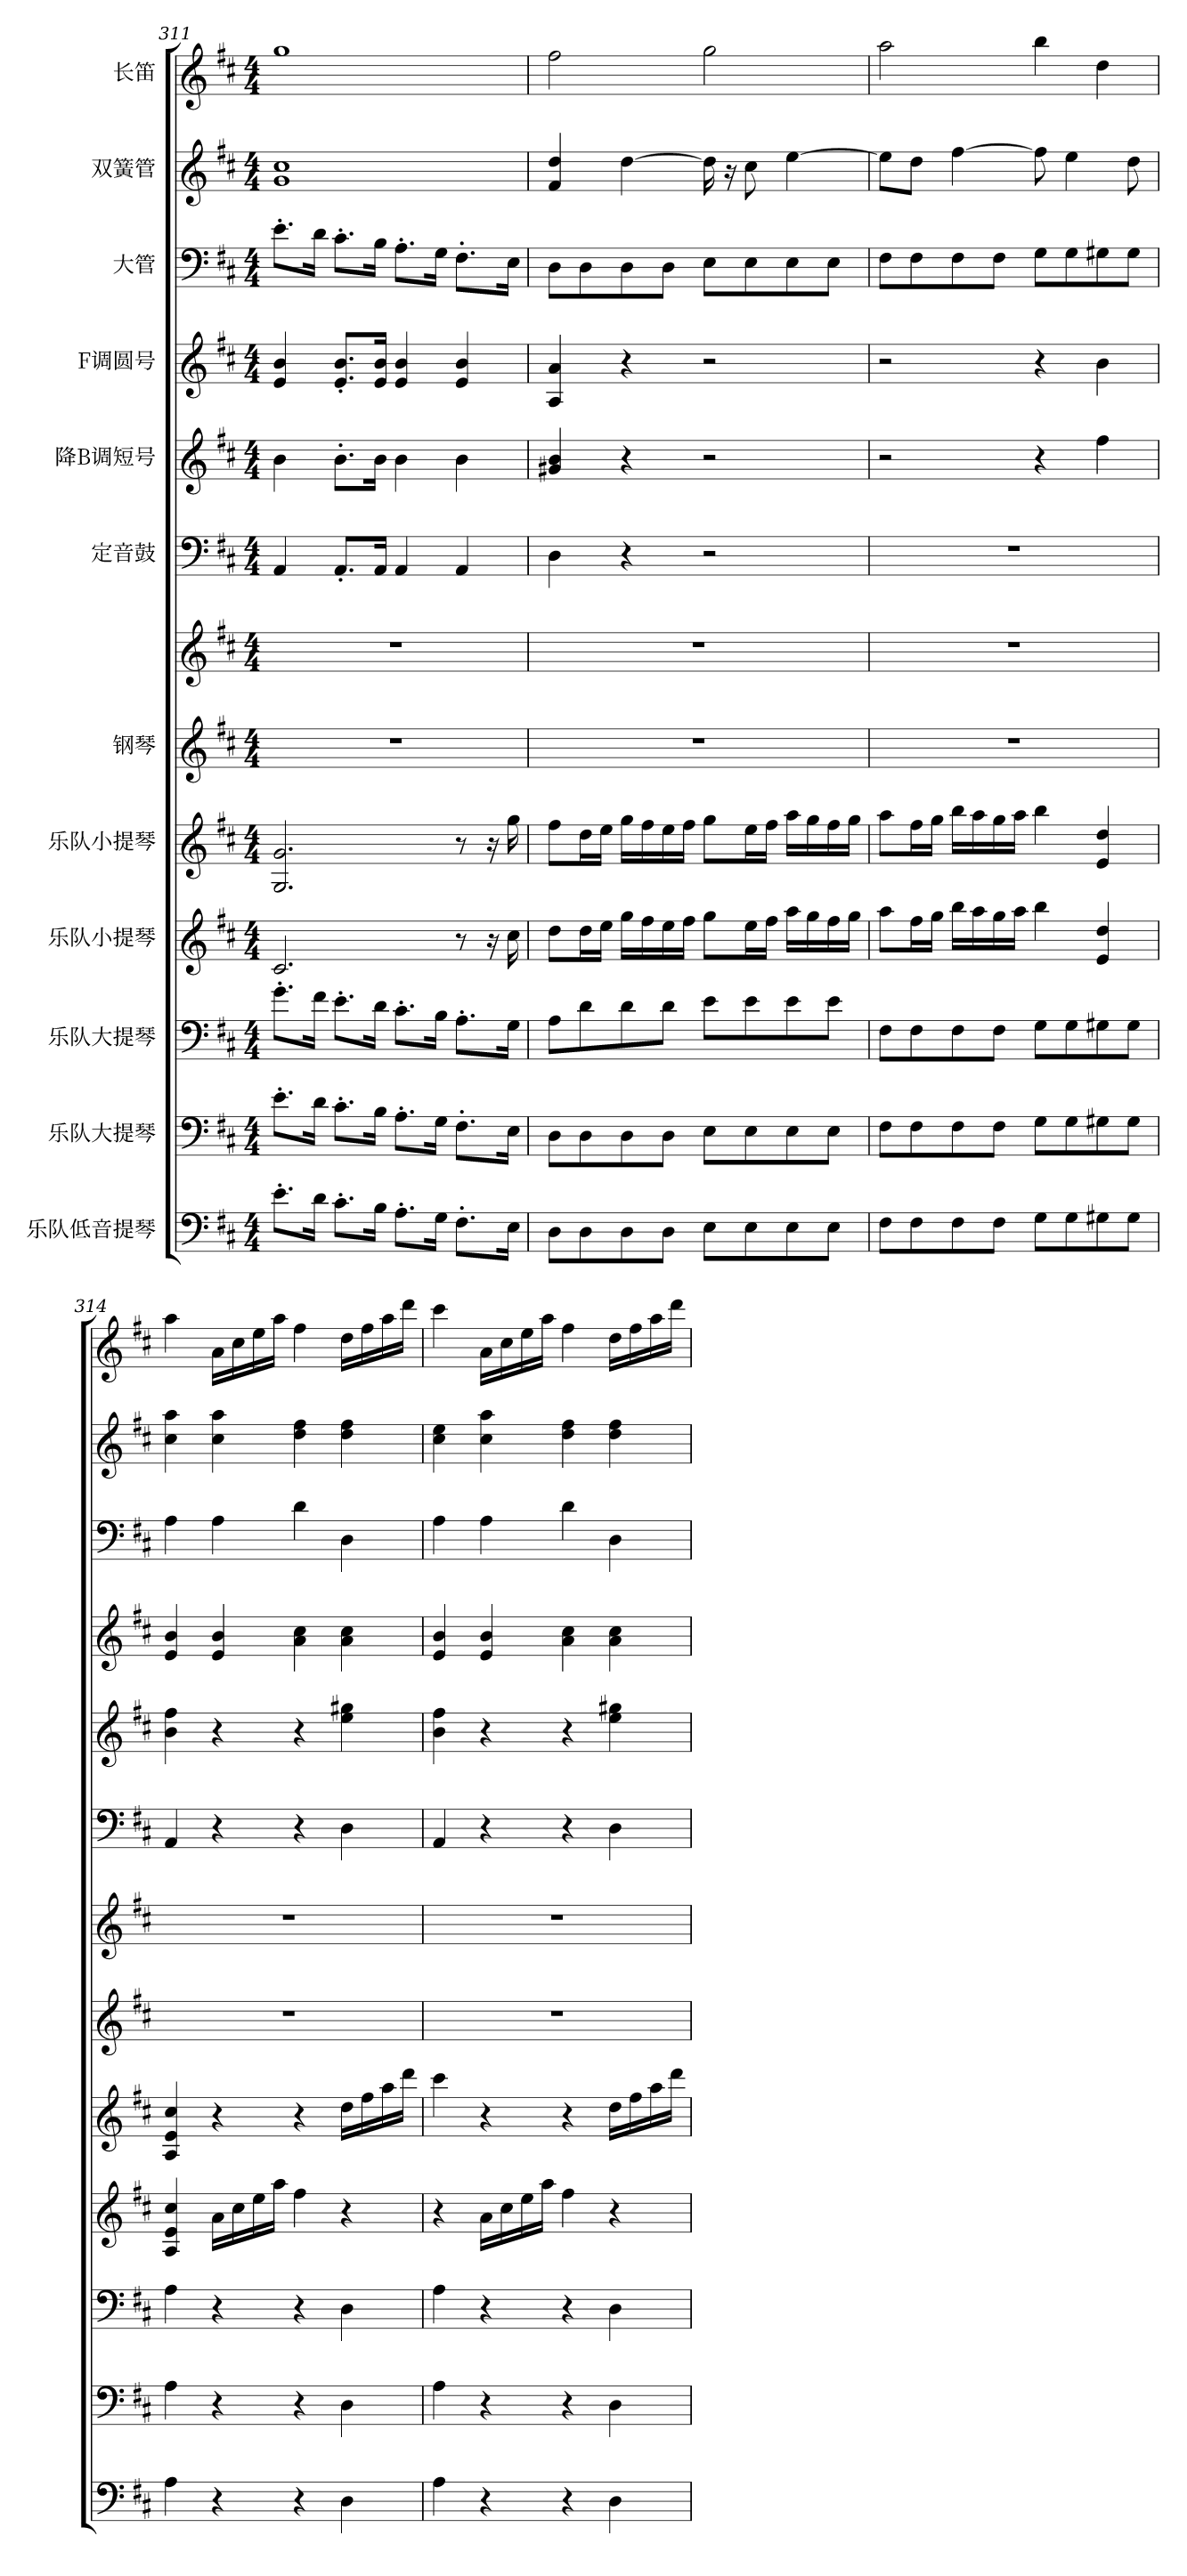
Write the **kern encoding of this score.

**kern	**kern	**kern	**kern	**kern	**kern	**kern	**kern	**kern	**kern	**kern	**kern	**kern
*part12	*part11	*part10	*part9	*part8	*part7	*part7	*part6	*part5	*part4	*part3	*part2	*part1
*staff13	*staff12	*staff11	*staff10	*staff9	*staff8	*staff7	*staff6	*staff5	*staff4	*staff3	*staff2	*staff1
*I"乐队低音提琴	*I"乐队大提琴	*I"乐队大提琴	*I"乐队小提琴	*I"乐队小提琴	*I"钢琴	*	*I"定音鼓	*I"降B调短号	*I"F调圆号	*I"大管	*I"双簧管	*I"长笛
!!LO:PB:g=z
*clefF4	*clefF4	*clefF4	*clefG2	*clefG2	*clefG2	*clefG2	*clefF4	*clefG2	*clefG2	*clefF4	*clefG2	*clefG2
*ITrd7c12	*	*	*	*	*	*	*	*ITrd1c2	*ITrd4c7	*	*	*
*k[f#c#]	*k[f#c#]	*k[f#c#]	*k[f#c#]	*k[f#c#]	*k[f#c#]	*k[f#c#]	*k[f#c#]	*k[]	*k[f#]	*k[f#c#]	*k[f#c#]	*k[f#c#]
*M4/4	*M4/4	*M4/4	*M4/4	*M4/4	*M4/4	*M4/4	*M4/4	*M4/4	*M4/4	*M4/4	*M4/4	*M4/4
=311	=311	=311	=311	=311	=311	=311	=311	=311	=311	=311	=311	=311
8.E'\L	8.e'\L	8.g'\L	2.c#/	2.G/ 2.g/	1r	1r	4AA/	4a\	4A/ 4e/	8.e'\L	1g 1cc#	1gg
16D\Jk	16d\Jk	16f#\Jk	.	.	.	.	.	.	.	16d\Jk	.	.
8.C#'\L	8.c#'\L	8.e'\L	.	.	.	.	8.AA'/L	8.a'\L	8.A/' 8.e/'L	8.c#'\L	.	.
16BB\Jk	16B\Jk	16d\Jk	.	.	.	.	16AA/Jk	16a\Jk	16A/ 16e/Jk	16B\Jk	.	.
8.AA'\L	8.A'\L	8.c#'\L	.	.	.	.	4AA/	4a\	4A/ 4e/	8.A'\L	.	.
16GG\Jk	16G\Jk	16B\Jk	.	.	.	.	.	.	.	16G\Jk	.	.
8.FF#'\L	8.F#'\L	8.A'\L	8r	8r	.	.	4AA/	4a\	4A/ 4e/	8.F#'\L	.	.
.	.	.	16r	16r	.	.	.	.	.	.	.	.
16EE\Jk	16E\Jk	16G\Jk	16cc#\	16gg\	.	.	.	.	.	16E\Jk	.	.
=312	=312	=312	=312	=312	=312	=312	=312	=312	=312	=312	=312	=312
8DD\L	8D\L	8A\L	8dd\L	8ff#\L	1r	1r	4D\	4f#X/ 4a/	4D/ 4d/	8D\L	4f#/ 4dd/	2ff#\
8DD\	8D\	8d\	16dd\L	16dd\L	.	.	.	.	.	8D\	.	.
.	.	.	16ee\JJ	16ee\JJ	.	.	.	.	.	.	.	.
8DD\	8D\	8d\	16gg\LL	16gg\LL	.	.	4r	4r	4r	8D\	[4dd\	.
.	.	.	16ff#\	16ff#\	.	.	.	.	.	.	.	.
8DD\J	8D\J	8d\J	16ee\	16ee\	.	.	.	.	.	8D\J	.	.
.	.	.	16ff#\JJ	16ff#\JJ	.	.	.	.	.	.	.	.
8EE\L	8E\L	8e\L	8gg\L	8gg\L	.	.	2r	2r	2r	8E\L	16dd\]	2gg\
.	.	.	.	.	.	.	.	.	.	.	16r	.
8EE\	8E\	8e\	16ee\L	16ee\L	.	.	.	.	.	8E\	8cc#\	.
.	.	.	16ff#\JJ	16ff#\JJ	.	.	.	.	.	.	.	.
8EE\	8E\	8e\	16aa\LL	16aa\LL	.	.	.	.	.	8E\	[4ee\	.
.	.	.	16gg\	16gg\	.	.	.	.	.	.	.	.
8EE\J	8E\J	8e\J	16ff#\	16ff#\	.	.	.	.	.	8E\J	.	.
.	.	.	16gg\JJ	16gg\JJ	.	.	.	.	.	.	.	.
=313	=313	=313	=313	=313	=313	=313	=313	=313	=313	=313	=313	=313
8FF#\L	8F#\L	8F#\L	8aa\L	8aa\L	1r	1r	1r	2r	2r	8F#\L	8ee\L]	2aa\
8FF#\	8F#\	8F#\	16ff#\L	16ff#\L	.	.	.	.	.	8F#\	8dd\J	.
.	.	.	16gg\JJ	16gg\JJ	.	.	.	.	.	.	.	.
8FF#\	8F#\	8F#\	16bb\LL	16bb\LL	.	.	.	.	.	8F#\	[4ff#\	.
.	.	.	16aa\	16aa\	.	.	.	.	.	.	.	.
8FF#\J	8F#\J	8F#\J	16gg\	16gg\	.	.	.	.	.	8F#\J	.	.
.	.	.	16aa\JJ	16aa\JJ	.	.	.	.	.	.	.	.
8GG\L	8G\L	8G\L	4bb\	4bb\	.	.	.	4r	4r	8G\L	8ff#\]	4bb\
8GG\	8G\	8G\	.	.	.	.	.	.	.	8G\	4ee\	.
8GG#X\	8G#X\	8G#X\	4e/ 4dd/	4e/ 4dd/	.	.	.	4ee\	4e\	8G#X\	.	4dd\
8GG#\J	8G#\J	8G#\J	.	.	.	.	.	.	.	8G#\J	8dd\	.
!!LO:PB:g=z
=314	=314	=314	=314	=314	=314	=314	=314	=314	=314	=314	=314	=314
4AA\	4A\	4A\	4A/ 4e/ 4cc#/	4A/ 4e/ 4cc#/	1r	1r	4AA/	4a\ 4ee\	4A/ 4e/	4A\	4cc#\ 4aa\	4aa\
4r	4r	4r	16a\LL	4r	.	.	4r	4r	4A/ 4e/	4A\	4cc#\ 4aa\	16a\LL
.	.	.	16cc#\	.	.	.	.	.	.	.	.	16cc#\
.	.	.	16ee\	.	.	.	.	.	.	.	.	16ee\
.	.	.	16aa\JJ	.	.	.	.	.	.	.	.	16aa\JJ
4r	4r	4r	4ff#\	4r	.	.	4r	4r	4d\ 4f#\	4d\	4dd\ 4ff#\	4ff#\
4DD\	4D\	4D\	4r	16dd\LL	.	.	4D\	4dd\ 4ff#X\	4d\ 4f#\	4D\	4dd\ 4ff#\	16dd\LL
.	.	.	.	16ff#\	.	.	.	.	.	.	.	16ff#\
.	.	.	.	16aa\	.	.	.	.	.	.	.	16aa\
.	.	.	.	16ddd\JJ	.	.	.	.	.	.	.	16ddd\JJ
=315	=315	=315	=315	=315	=315	=315	=315	=315	=315	=315	=315	=315
4AA\	4A\	4A\	4r	4ccc#\	1r	1r	4AA/	4a\ 4ee\	4A/ 4e/	4A\	4cc#\ 4ee\	4ccc#\
4r	4r	4r	16a\LL	4r	.	.	4r	4r	4A/ 4e/	4A\	4cc#\ 4aa\	16a\LL
.	.	.	16cc#\	.	.	.	.	.	.	.	.	16cc#\
.	.	.	16ee\	.	.	.	.	.	.	.	.	16ee\
.	.	.	16aa\JJ	.	.	.	.	.	.	.	.	16aa\JJ
4r	4r	4r	4ff#\	4r	.	.	4r	4r	4d\ 4f#\	4d\	4dd\ 4ff#\	4ff#\
4DD\	4D\	4D\	4r	16dd\LL	.	.	4D\	4dd\ 4ff#X\	4d\ 4f#\	4D\	4dd\ 4ff#\	16dd\LL
.	.	.	.	16ff#\	.	.	.	.	.	.	.	16ff#\
.	.	.	.	16aa\	.	.	.	.	.	.	.	16aa\
.	.	.	.	16ddd\JJ	.	.	.	.	.	.	.	16ddd\JJ
=	=	=	=	=	=	=	=	=	=	=	=	=
*-	*-	*-	*-	*-	*-	*-	*-	*-	*-	*-	*-	*-
